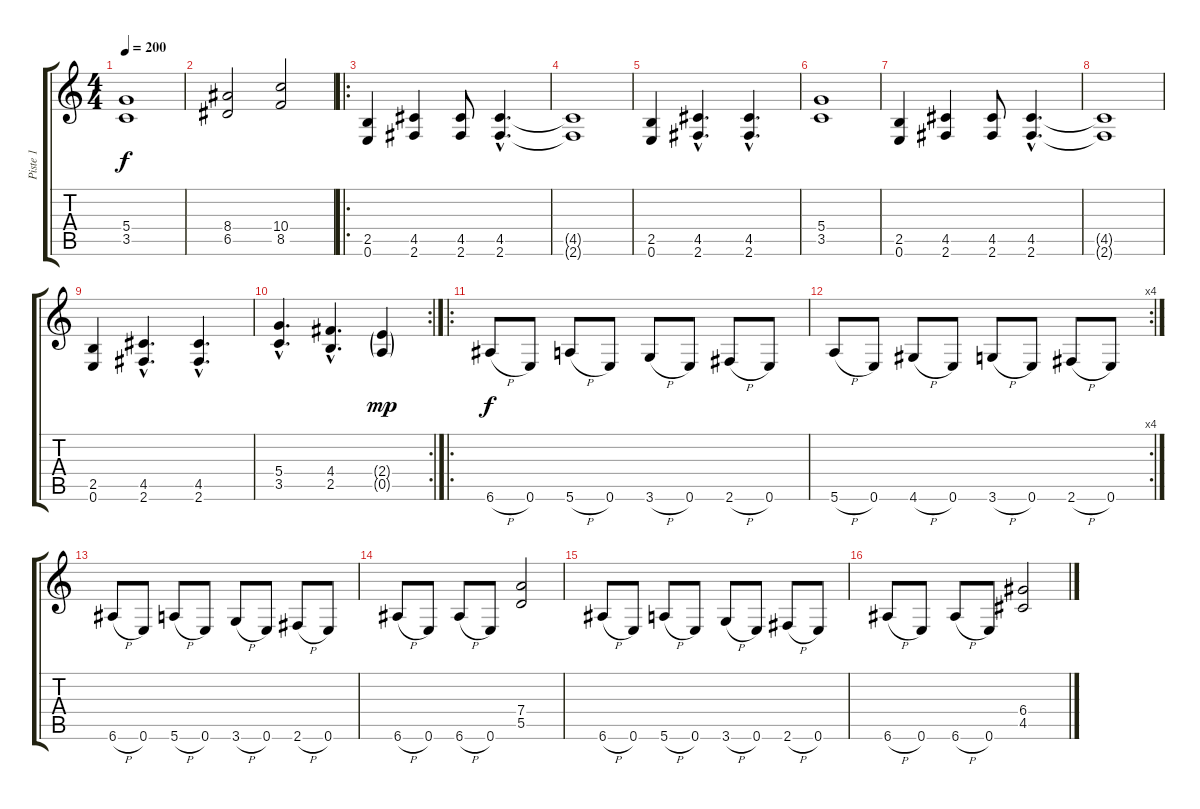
\track ("Piste 1" "Piste 1") {instrument distortionguitar}
\staff {score tabs}
\tuning (E4 B3 G3 D3 A2 E2) {hide}
\ts (4 4)
\tempo 200
\clef g2
\ks c
(5.4 3.5).1{dy f} |
(8.4 6.5).2 (10.4 8.5).2 |
\ro
(2.5 0.6).4 (4.5 2.6).4 (4.5 2.6).8 (4.5{hac} 2.6{hac}).4{d} |
(4.5{t} 2.6{t}).1 |
(2.5 0.6).4 (4.5{hac} 2.6{hac}).4{d} (4.5{hac} 2.6{hac}).4{d} |
(5.4 3.5).1 |
(2.5 0.6).4 (4.5 2.6).4 (4.5 2.6).8 (4.5{hac} 2.6{hac}).4{d} |
(4.5{t} 2.6{t}).1 |
(2.5 0.6).4 (4.5{hac} 2.6{hac}).4{d} (4.5{hac} 2.6{hac}).4{d} |
\rc 2
(5.4{hac} 3.5{hac}).4{d} (4.4{hac} 2.5{hac}).4{d} (2.4{g} 0.5{g}).4{dy mp} |
\ro
6.6{h}.8{dy f} 0.6.8 5.6{h}.8 0.6.8 3.6{h}.8 0.6.8 2.6{h}.8 0.6.8 |
\rc 4
5.6{h}.8 0.6.8 4.6{h}.8 0.6.8 3.6{h}.8 0.6.8 2.6{h}.8 0.6.8 |
6.6{h}.8 0.6.8 5.6{h}.8 0.6.8 3.6{h}.8 0.6.8 2.6{h}.8 0.6.8 |
6.6{h}.8 0.6.8 6.6{h}.8 0.6.8 (7.4 5.5).2 |
6.6{h}.8 0.6.8 5.6{h}.8 0.6.8 3.6{h}.8 0.6.8 2.6{h}.8 0.6.8 |
6.6{h}.8 0.6.8 6.6{h}.8 0.6.8 (6.4 4.5).2
